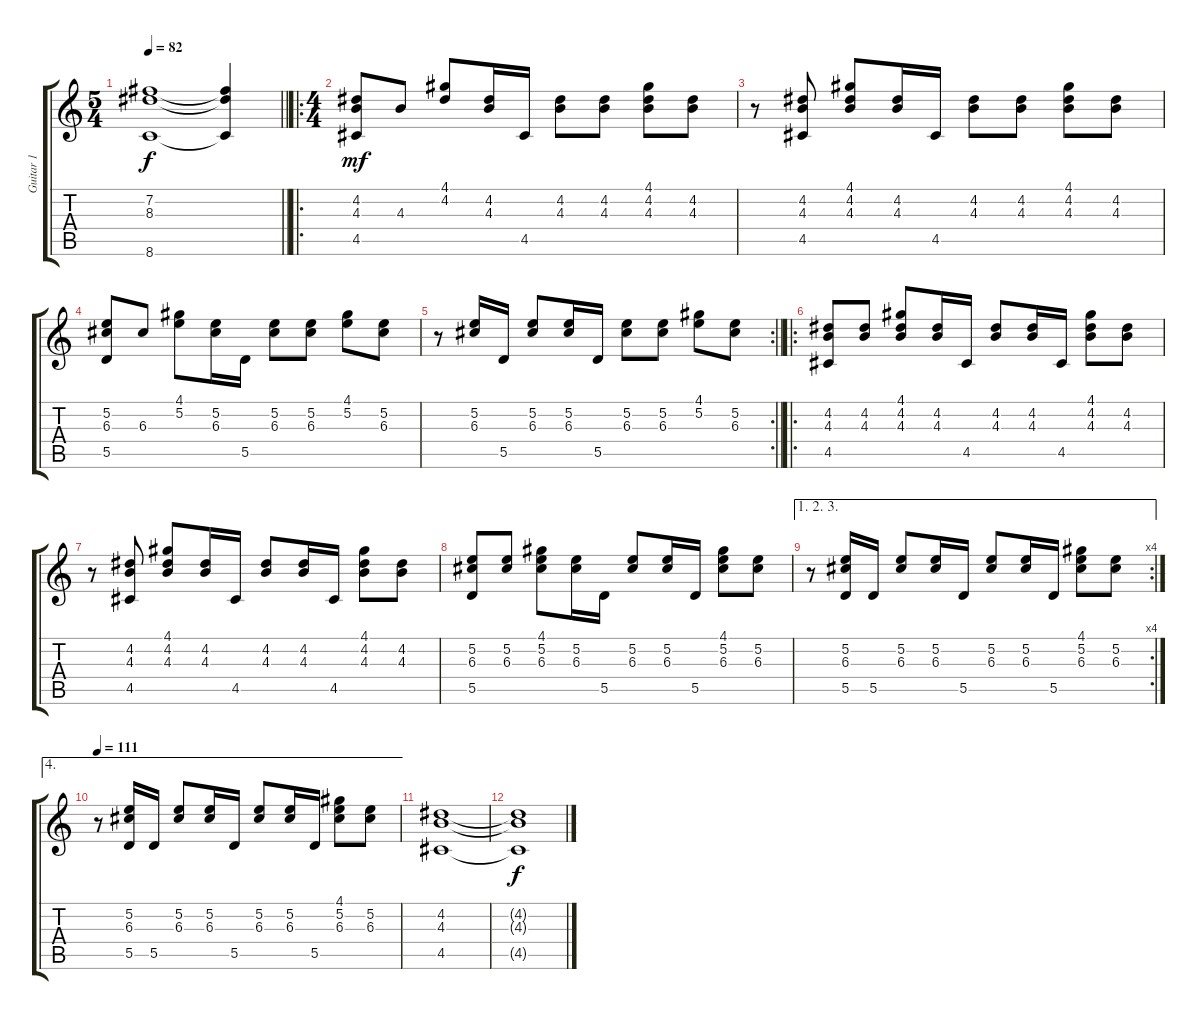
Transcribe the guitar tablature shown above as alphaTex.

\track ("Guitar 1" "Guitar 1") {instrument electricguitarclean}
\staff {score tabs}
\tuning (E4 B3 G3 D3 A2 E2) {hide}
\ts (5 4)
\tempo 82
\clef g2
\barLineRight lightlight
\ks c
(7.2{t} 8.3{t} 8.6{t}).1{dy f} (7.2{t} 8.3{t} 8.6{t}).4 |
\ro
\ts (4 4)
(4.2 4.3 4.5).8{dy mf} 4.3.8 (4.1 4.2).8 (4.2 4.3).16 4.5.16 (4.2 4.3).8 (4.2 4.3).8 (4.1 4.2 4.3).8 (4.2 4.3).8 |
r.8 (4.2 4.3 4.5).8 (4.1 4.2 4.3).8 (4.2 4.3).16 4.5.16 (4.2 4.3).8 (4.2 4.3).8 (4.1 4.2 4.3).8 (4.2 4.3).8 |
(5.2 6.3 5.5).8 6.3.8 (4.1 5.2).8 (5.2 6.3).16 5.5.16 (5.2 6.3).8 (5.2 6.3).8 (4.1 5.2).8 (5.2 6.3).8 |
\rc 2
\barLineRight lightlight
r.8 (5.2 6.3).16 5.5.16 (5.2 6.3).8 (5.2 6.3).16 5.5.16 (5.2 6.3).8 (5.2 6.3).8 (4.1 5.2).8 (5.2 6.3).8 |
\ro
(4.2 4.3 4.5).8 (4.2 4.3).8 (4.1 4.2 4.3).8 (4.2 4.3).16 4.5.16 (4.2 4.3).8 (4.2 4.3).16 4.5.16 (4.1 4.2 4.3).8 (4.2 4.3).8 |
r.8 (4.2 4.3 4.5).8 (4.1 4.2 4.3).8 (4.2 4.3).16 4.5.16 (4.2 4.3).8 (4.2 4.3).16 4.5.16 (4.1 4.2 4.3).8 (4.2 4.3).8 |
(5.2 6.3 5.5).8 (5.2 6.3).8 (4.1 5.2 6.3).8 (5.2 6.3).16 5.5.16 (5.2 6.3).8 (5.2 6.3).16 5.5.16 (4.1 5.2 6.3).8 (5.2 6.3).8 |
\ae (1 2 3)
\rc 4
r.8 (5.2 6.3 5.5).16 5.5.16 (5.2 6.3).8 (5.2 6.3).16 5.5.16 (5.2 6.3).8 (5.2 6.3).16 5.5.16 (4.1 5.2 6.3).8 (5.2 6.3).8 |
\ae 4
\tempo 111
r.8 (5.2 6.3 5.5).16 5.5.16 (5.2 6.3).8 (5.2 6.3).16 5.5.16 (5.2 6.3).8 (5.2 6.3).16 5.5.16 (4.1 5.2 6.3).8 (5.2 6.3).8 |
(4.2 4.3 4.5).1 |
(4.2{t} 4.3{t} 4.5{t}).1{dy f}
